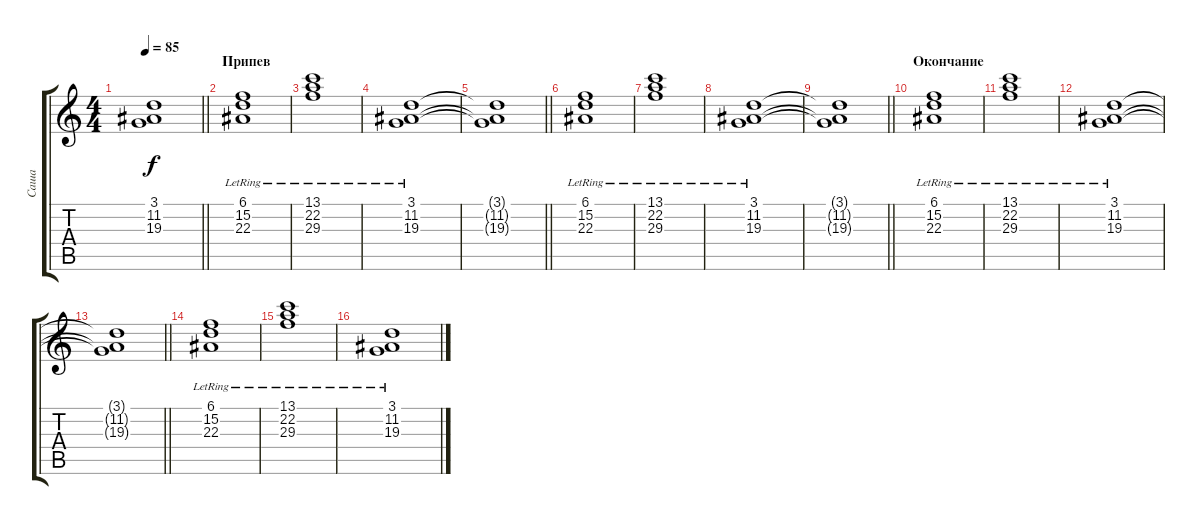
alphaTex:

\track ("Саша" "Саша") {instrument stringensemble1}
\staff {score tabs}
\tuning (E4 B3 G3 D3 A2 E2) {hide}
\ts (4 4)
\tempo 85
\clef g2
\barLineRight lightlight
\ks c
(3.1{t} 11.2{t} 19.3{t}).1{dy f} |
\section ("" "Припев")
(6.1{lr} 15.2{lr} 22.3{lr}).1 |
(13.1{lr} 22.2{lr} 29.3{lr}).1 |
(3.1{lr} 11.2{lr} 19.3{lr}).1 |
\barLineRight lightlight
(3.1{t} 11.2{t} 19.3{t}).1 |
(6.1{lr} 15.2{lr} 22.3{lr}).1 |
(13.1{lr} 22.2{lr} 29.3{lr}).1 |
(3.1{lr} 11.2{lr} 19.3{lr}).1 |
\barLineRight lightlight
(3.1{t} 11.2{t} 19.3{t}).1 |
\section ("" "Окончание")
(6.1{lr} 15.2{lr} 22.3{lr}).1 |
(13.1{lr} 22.2{lr} 29.3{lr}).1 |
(3.1{lr} 11.2{lr} 19.3{lr}).1 |
\barLineRight lightlight
(3.1{t} 11.2{t} 19.3{t}).1 |
(6.1{lr} 15.2{lr} 22.3{lr}).1 |
(13.1{lr} 22.2{lr} 29.3{lr}).1 |
(3.1{lr} 11.2{lr} 19.3{lr}).1
